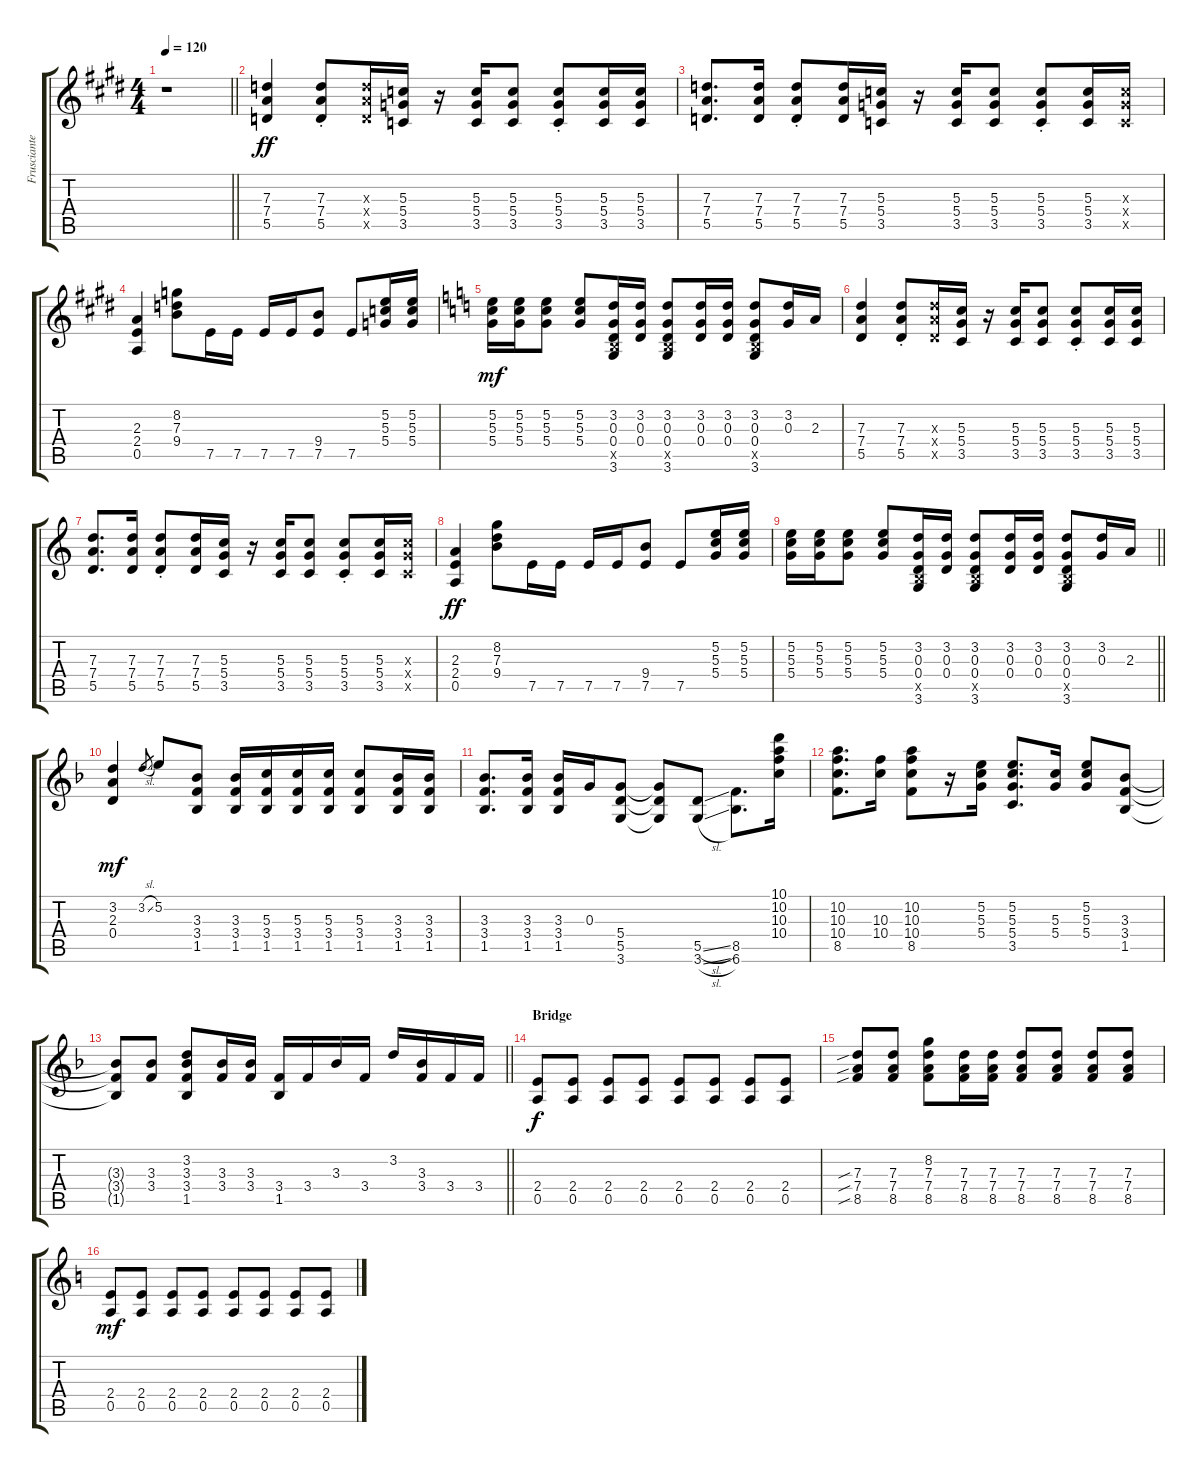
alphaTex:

\track ("Frusciante Distortion Right" "Frusciante") {instrument distortionguitar}
\staff {score tabs}
\tuning (E4 B3 G3 D3 A2 E2) {hide}
\ts (4 4)
\tempo 120
\clef g2
\barLineRight lightlight
\ks c#minor
r.1{dy mf} |
\ks e
(7.3 7.4 5.5).4{dy ff} (7.3{st} 7.4{st} 5.5{st}).8 (7.3{x} 7.4{x} 5.5{x}).16 (5.3 5.4 3.5).16 r.16 (5.3 5.4 3.5).16 (5.3 5.4 3.5).8 (5.3{st} 5.4{st} 3.5{st}).8 (5.3 5.4 3.5).16 (5.3 5.4 3.5).16 |
(7.3 7.4 5.5).8{d} (7.3 7.4 5.5).16 (7.3{st} 7.4{st} 5.5{st}).8 (7.3 7.4 5.5).16 (5.3 5.4 3.5).16 r.16 (5.3 5.4 3.5).16 (5.3 5.4 3.5).8 (5.3{st} 5.4{st} 3.5{st}).8 (5.3 5.4 3.5).16 (5.3{x} 5.4{x} 3.5{x}).16 |
(2.3 2.4 0.5).4 (8.2 7.3 9.4).8 7.5.16 7.5.16 7.5.16 7.5.16 (9.4 7.5).8 7.5.8 (5.2 5.3 5.4).16 (5.2 5.3 5.4).16 |
\ks c
(5.2 5.3 5.4).16{dy mf} (5.2 5.3 5.4).16 (5.2 5.3 5.4).8 (5.2 5.3 5.4).8 (3.2 0.3 0.4 2.5{x} 3.6).16 (3.2 0.3 0.4).16 (3.2 0.3 0.4 2.5{x} 3.6).8 (3.2 0.3 0.4).16 (3.2 0.3 0.4).16 (3.2 0.3 0.4 2.5{x} 3.6).8 (3.2 0.3).16 2.3.16 |
(7.3 7.4 5.5).4 (7.3{st} 7.4{st} 5.5{st}).8 (7.3{x} 7.4{x} 5.5{x}).16 (5.3 5.4 3.5).16 r.16 (5.3 5.4 3.5).16 (5.3 5.4 3.5).8 (5.3{st} 5.4{st} 3.5{st}).8 (5.3 5.4 3.5).16 (5.3 5.4 3.5).16 |
(7.3 7.4 5.5).8{d} (7.3 7.4 5.5).16 (7.3{st} 7.4{st} 5.5{st}).8 (7.3 7.4 5.5).16 (5.3 5.4 3.5).16 r.16 (5.3 5.4 3.5).16 (5.3 5.4 3.5).8 (5.3{st} 5.4{st} 3.5{st}).8 (5.3 5.4 3.5).16 (5.3{x} 5.4{x} 3.5{x}).16 |
(2.3 2.4 0.5).4{dy ff} (8.2 7.3 9.4).8 7.5.16 7.5.16 7.5.16 7.5.16 (9.4 7.5).8 7.5.8 (5.2 5.3 5.4).16 (5.2 5.3 5.4).16 |
\barLineRight lightlight
(5.2 5.3 5.4).16 (5.2 5.3 5.4).16 (5.2 5.3 5.4).8 (5.2 5.3 5.4).8 (3.2 0.3 0.4 2.5{x} 3.6).16 (3.2 0.3 0.4).16 (3.2 0.3 0.4 2.5{x} 3.6).8 (3.2 0.3 0.4).16 (3.2 0.3 0.4).16 (3.2 0.3 0.4 2.5{x} 3.6).8 (3.2 0.3).16 2.3.16 |
\ks f
(3.2 2.3 0.4).4{dy mf} 3.2{sl}.8{gr} 5.2.8 (3.3 3.4 1.5).8 (3.3 3.4 1.5).16 (5.3 3.4 1.5).16 (5.3 3.4 1.5).16 (5.3 3.4 1.5).16 (5.3 3.4 1.5).8 (3.3 3.4 1.5).16 (3.3 3.4 1.5).16 |
(3.3 3.4 1.5).8{d} (3.3 3.4 1.5).16 (3.3 3.4 1.5).16 0.3.16 (5.4 5.5 3.6).8 (5.4{t} 5.5{t} 3.6{t}).8 (5.5{sl} 3.6{sl}).8 (8.5 6.6).8{d} (10.1 10.2 10.3 10.4).16 |
(10.2 10.3 10.4 8.5).8{d} (10.3 10.4).16 (10.2 10.3 10.4 8.5).8 r.16 (5.2 5.3 5.4).16 (5.2 5.3 5.4 3.5).8{d} (5.3 5.4).16 (5.2 5.3 5.4).8 (3.3 3.4 1.5).8 |
\barLineRight lightlight
(3.3{t} 3.4{t} 1.5{t}).8 (3.3 3.4).8 (3.2 3.3 3.4 1.5).8 (3.3 3.4).16 (3.3 3.4).16 (3.4 1.5).16 3.4.16 3.3.16 3.4.16 3.2.16 (3.3 3.4).16 3.4.16 3.4.16 |
\section ("" "Bridge")
(2.4 0.5).8{dy f} (2.4 0.5).8 (2.4 0.5).8 (2.4 0.5).8 (2.4 0.5).8 (2.4 0.5).8 (2.4 0.5).8 (2.4 0.5).8 |
(7.3{sib} 7.4{sib} 8.5{sib}).8 (7.3 7.4 8.5).8 (8.2 7.3 7.4 8.5).8 (7.3 7.4 8.5).16 (7.3 7.4 8.5).16 (7.3 7.4 8.5).8 (7.3 7.4 8.5).8 (7.3 7.4 8.5).8 (7.3 7.4 8.5).8 |
\ks c
(2.4 0.5).8{dy mf} (2.4 0.5).8 (2.4 0.5).8 (2.4 0.5).8 (2.4 0.5).8 (2.4 0.5).8 (2.4 0.5).8 (2.4 0.5).8
